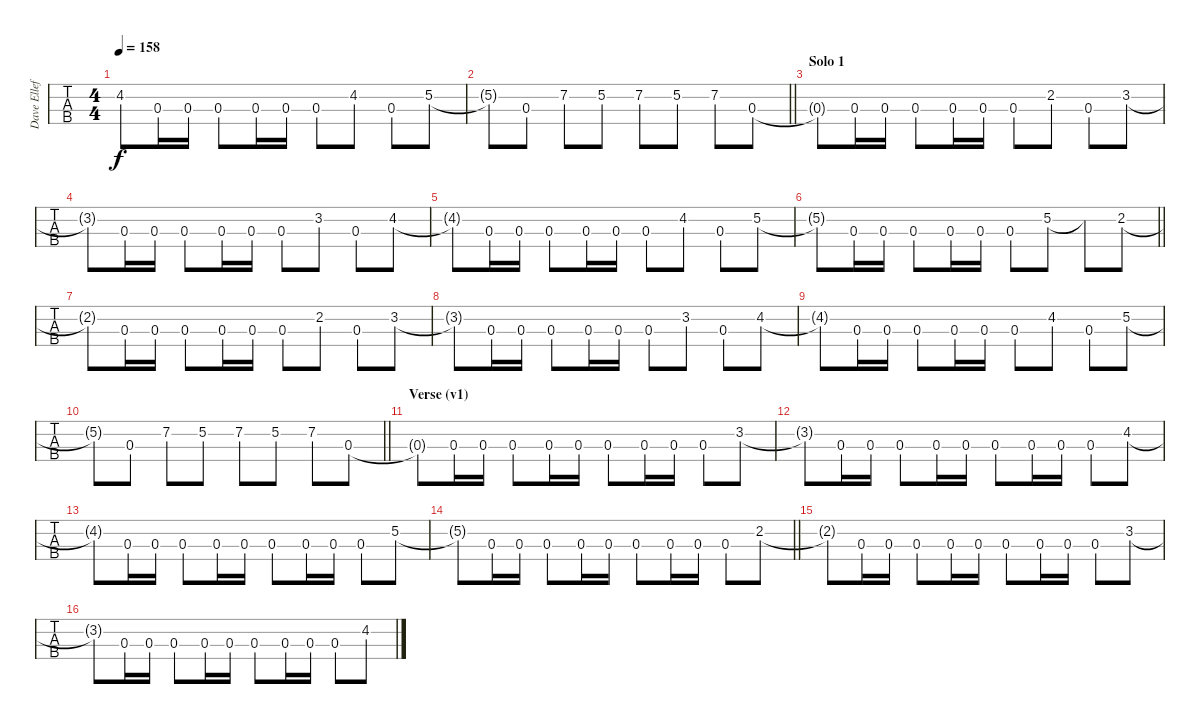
\track ("Dave Ellefson" "Dave Ellef") {instrument electricbasspick}
\staff {tabs}
\tuning (G2 D2 A1 E1) {hide}
\ts (4 4)
\tempo 158
\clef f4
\ks c
4.2{t}.8{dy f} 0.3.16 0.3.16 0.3.8 0.3.16 0.3.16 0.3.8 4.2.8 0.3.8 5.2.8 |
\barLineRight lightlight
5.2{t}.8 0.3.8 7.2.8 5.2.8 7.2.8 5.2.8 7.2.8 0.3.8 |
\section ("" "Solo 1")
0.3{t}.8 0.3.16 0.3.16 0.3.8 0.3.16 0.3.16 0.3.8 2.2.8 0.3.8 3.2.8 |
3.2{t}.8 0.3.16 0.3.16 0.3.8 0.3.16 0.3.16 0.3.8 3.2.8 0.3.8 4.2.8 |
4.2{t}.8 0.3.16 0.3.16 0.3.8 0.3.16 0.3.16 0.3.8 4.2.8 0.3.8 5.2.8 |
\barLineRight lightlight
5.2{t}.8 0.3.16 0.3.16 0.3.8 0.3.16 0.3.16 0.3.8 5.2.8 5.2{t}.8 2.2.8 |
2.2{t}.8 0.3.16 0.3.16 0.3.8 0.3.16 0.3.16 0.3.8 2.2.8 0.3.8 3.2.8 |
3.2{t}.8 0.3.16 0.3.16 0.3.8 0.3.16 0.3.16 0.3.8 3.2.8 0.3.8 4.2.8 |
4.2{t}.8 0.3.16 0.3.16 0.3.8 0.3.16 0.3.16 0.3.8 4.2.8 0.3.8 5.2.8 |
\barLineRight lightlight
5.2{t}.8 0.3.8 7.2.8 5.2.8 7.2.8 5.2.8 7.2.8 0.3.8 |
\section ("" "Verse (v1)")
0.3{t}.8 0.3.16 0.3.16 0.3.8 0.3.16 0.3.16 0.3.8 0.3.16 0.3.16 0.3.8 3.2.8 |
3.2{t}.8 0.3.16 0.3.16 0.3.8 0.3.16 0.3.16 0.3.8 0.3.16 0.3.16 0.3.8 4.2.8 |
4.2{t}.8 0.3.16 0.3.16 0.3.8 0.3.16 0.3.16 0.3.8 0.3.16 0.3.16 0.3.8 5.2.8 |
\barLineRight lightlight
5.2{t}.8 0.3.16 0.3.16 0.3.8 0.3.16 0.3.16 0.3.8 0.3.16 0.3.16 0.3.8 2.2.8 |
2.2{t}.8 0.3.16 0.3.16 0.3.8 0.3.16 0.3.16 0.3.8 0.3.16 0.3.16 0.3.8 3.2.8 |
3.2{t}.8 0.3.16 0.3.16 0.3.8 0.3.16 0.3.16 0.3.8 0.3.16 0.3.16 0.3.8 4.2.8
